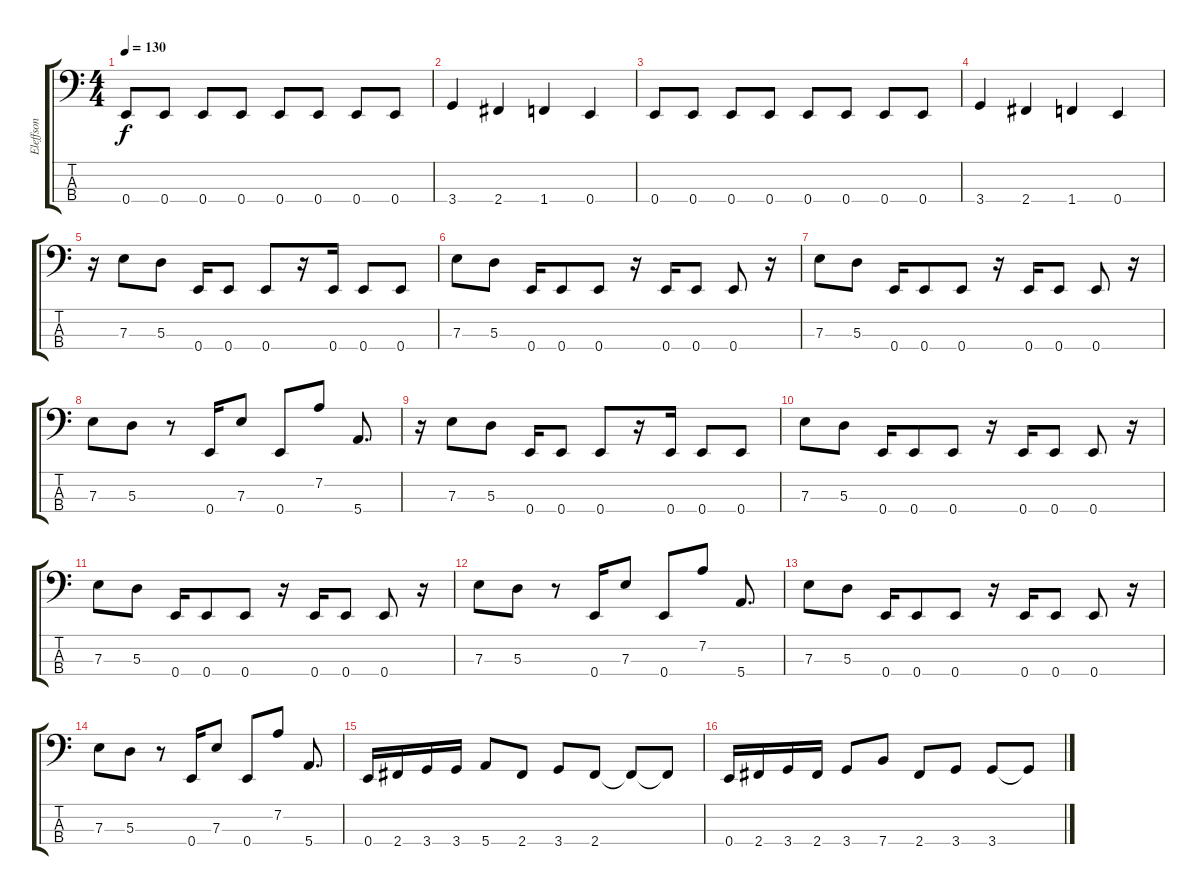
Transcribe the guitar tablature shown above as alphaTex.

\track ("Eleffson" "Eleffson") {instrument electricbasspick}
\staff {score tabs}
\tuning (G2 D2 A1 E1) {hide}
\ts (4 4)
\tempo 130
\clef f4
\ks c
0.4.8{dy f} 0.4.8 0.4.8 0.4.8 0.4.8 0.4.8 0.4.8 0.4.8 |
3.4.4 2.4.4 1.4.4 0.4.4 |
0.4.8 0.4.8 0.4.8 0.4.8 0.4.8 0.4.8 0.4.8 0.4.8 |
3.4.4 2.4.4 1.4.4 0.4.4 |
r.16 7.3.8 5.3.8 0.4.16 0.4.8 0.4.8 r.16 0.4.16 0.4.8 0.4.8 |
7.3.8 5.3.8 0.4.16 0.4.8 0.4.8 r.16 0.4.16 0.4.8 0.4.8 r.16 |
7.3.8 5.3.8 0.4.16 0.4.8 0.4.8 r.16 0.4.16 0.4.8 0.4.8 r.16 |
7.3.8 5.3.8 r.8 0.4.16 7.3.8 0.4.8 7.2.8 5.4.8{d} |
r.16 7.3.8 5.3.8 0.4.16 0.4.8 0.4.8 r.16 0.4.16 0.4.8 0.4.8 |
7.3.8 5.3.8 0.4.16 0.4.8 0.4.8 r.16 0.4.16 0.4.8 0.4.8 r.16 |
7.3.8 5.3.8 0.4.16 0.4.8 0.4.8 r.16 0.4.16 0.4.8 0.4.8 r.16 |
7.3.8 5.3.8 r.8 0.4.16 7.3.8 0.4.8 7.2.8 5.4.8{d} |
7.3.8 5.3.8 0.4.16 0.4.8 0.4.8 r.16 0.4.16 0.4.8 0.4.8 r.16 |
7.3.8 5.3.8 r.8 0.4.16 7.3.8 0.4.8 7.2.8 5.4.8{d} |
0.4.16 2.4.16 3.4.16 3.4.16 5.4.8 2.4.8 3.4.8 2.4.8 2.4{t}.8 2.4{t}.8 |
0.4.16 2.4.16 3.4.16 2.4.16 3.4.8 7.4.8 2.4.8 3.4.8 3.4.8 3.4{t}.8
